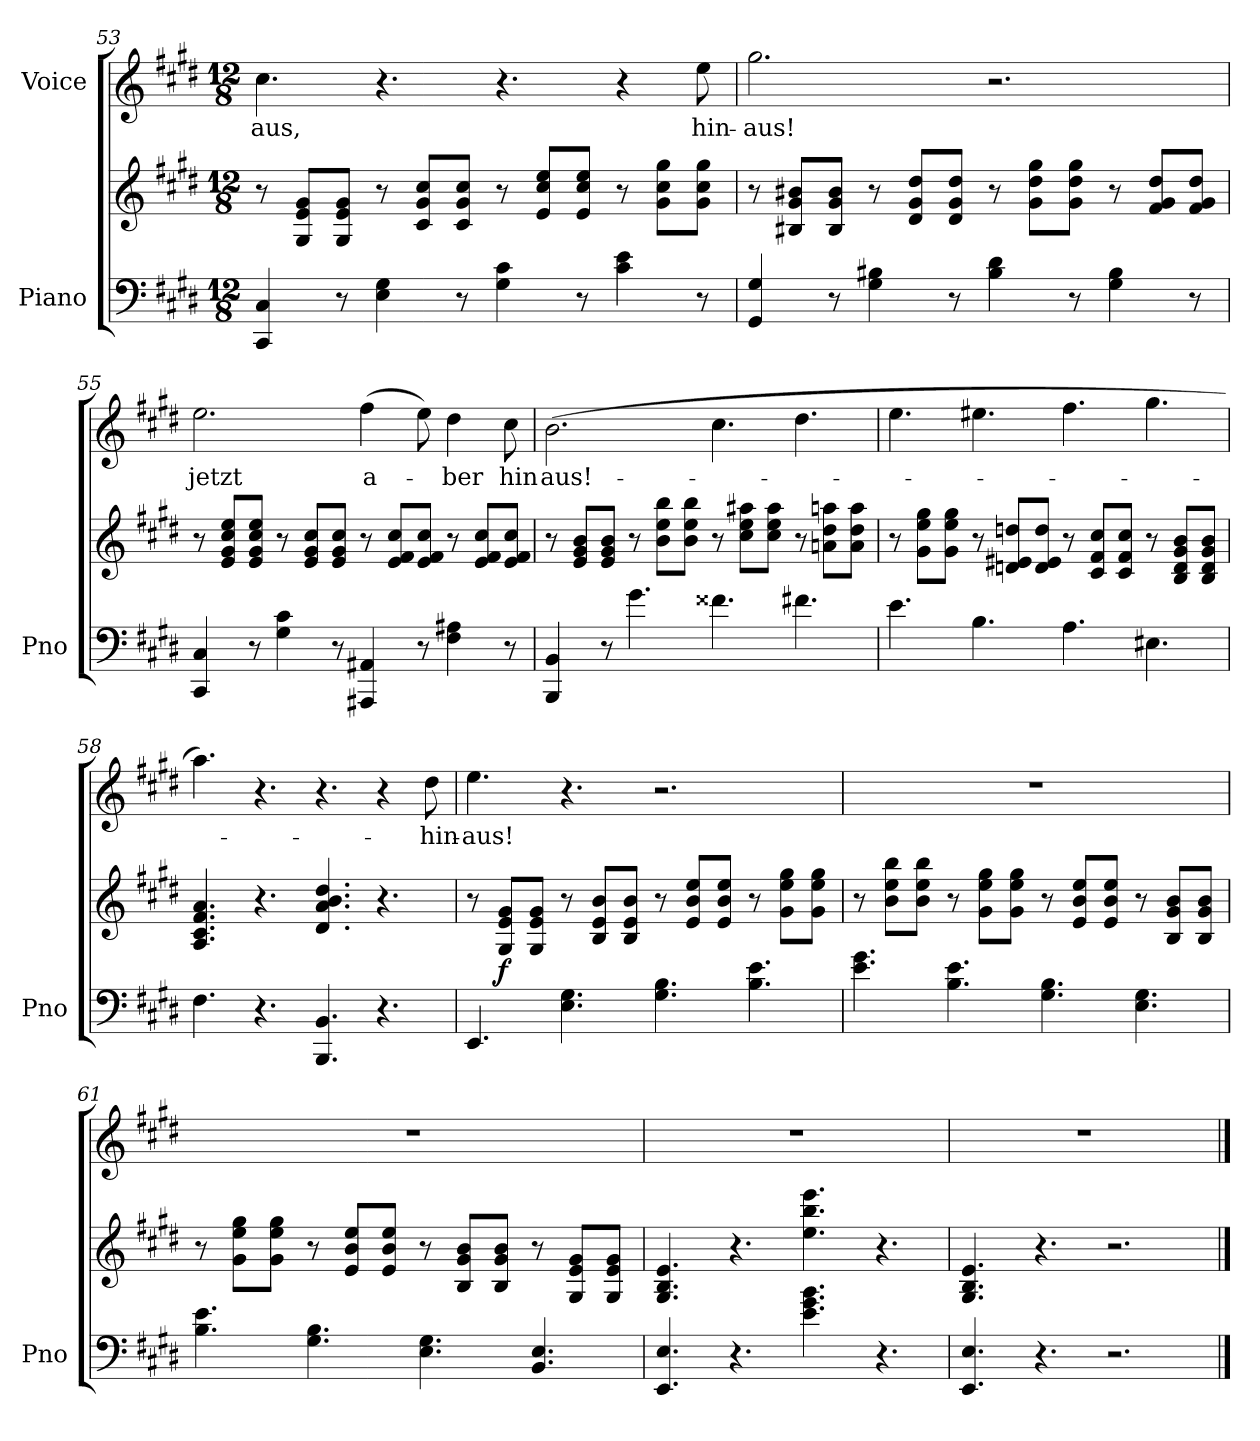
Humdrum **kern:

**kern	**kern	**dynam	**kern	**text
*part2	*part2	*part2	*part1	*part1
*staff3	*staff2	*staff2/3	*staff1	*staff1
*I"Piano	*	*	*I"Voice	*
*I'Pno	*	*	*	*
!!LO:LB:g=z
*clefF4	*clefG2	*	*clefG2	*
*k[f#c#g#d#]	*k[f#c#g#d#]	*	*k[f#c#g#d#]	*
*M12/8	*M12/8	*	*M12/8	*
=53	=53	=53	=53	=53
!	!	!	!	!LO:LY:b
4CC#/ 4C#/	8r	.	4.cc#\	-aus,
.	8G#/ 8e/ 8g#/L	.	.	.
8r	8G#/ 8e/ 8g#/J	.	.	.
4E\ 4G#\	8r	.	4.r	.
.	8c#/ 8g#/ 8cc#/L	.	.	.
8r	8c#/ 8g#/ 8cc#/J	.	.	.
4G#\ 4c#\	8r	.	4.r	.
.	8e/ 8cc#/ 8ee/L	.	.	.
8r	8e/ 8cc#/ 8ee/J	.	.	.
4c#\ 4e\	8r	.	4r	.
.	8g#\ 8cc#\ 8gg#\L	.	.	.
!	!	!	!	!LO:LY:b
8r	8g#\ 8cc#\ 8gg#\J	.	8ee\	hin-
!!LO:PB:g=z
=54	=54	=54	=54	=54
!	!	!	!	!LO:LY:b
4GG#/ 4G#/	8r	.	2.gg#\	-aus!
.	8B#X/ 8g#/ 8b#X/L	.	.	.
8r	8B#/ 8g#/ 8b#/J	.	.	.
4G#\ 4B#X\	8r	.	.	.
.	8d#/ 8g#/ 8dd#/L	.	.	.
8r	8d#/ 8g#/ 8dd#/J	.	.	.
4B#\ 4d#\	8r	.	2.r	.
.	8g#\ 8dd#\ 8gg#\L	.	.	.
8r	8g#\ 8dd#\ 8gg#\J	.	.	.
4G#\ 4B#\	8r	.	.	.
.	8f#/ 8g#/ 8dd#/L	.	.	.
8r	8f#/ 8g#/ 8dd#/J	.	.	.
=55	=55	=55	=55	=55
!	!	!	!	!LO:LY:b
4CC#/ 4C#/	8r	.	2.ee\	jetzt
.	8e/ 8g#/ 8cc#/ 8ee/L	.	.	.
8r	8e/ 8g#/ 8cc#/ 8ee/J	.	.	.
4G#\ 4c#\	8r	.	.	.
.	8e/ 8g#/ 8cc#/L	.	.	.
8r	8e/ 8g#/ 8cc#/J	.	.	.
!	!	!	!	!LO:LY:b
4AAA#X/ 4AA#X/	8r	.	(>4ff#\	a-
.	8e/ 8f#/ 8cc#/L	.	.	.
8r	8e/ 8f#/ 8cc#/J	.	8ee\)	.
!	!	!	!	!LO:LY:b
4F#\ 4A#X\	8r	.	4dd#\	-ber
.	8e/ 8f#/ 8cc#/L	.	.	.
!	!	!	!	!LO:LY:b
8r	8e/ 8f#/ 8cc#/J	.	8cc#\	hin
=56	=56	=56	=56	=56
!	!	!	!	!LO:LY:b
4BBB/ 4BB/	8r	.	(>2.b\	-aus!-
.	8e/ 8g#/ 8b/L	.	.	.
8r	8e/ 8g#/ 8b/J	.	.	.
4.g#\	8r	.	.	.
.	8b\ 8ee\ 8bb\L	.	.	.
.	8b\ 8ee\ 8bb\J	.	.	.
4.f##X\	8r	.	4.cc#\	.
.	8cc#\ 8ee\ 8aa#X\L	.	.	.
.	8cc#\ 8ee\ 8aa#\J	.	.	.
4.f#X\	8r	.	4.dd#\	.
.	8an\ 8dd#\ 8aan\L	.	.	.
.	8a\ 8dd#\ 8aa\J	.	.	.
!!LO:LB:g=z
=57	=57	=57	=57	=57
4.e\	8r	.	4.ee\	.
.	8g#\ 8ee\ 8gg#\L	.	.	.
.	8g#\ 8ee\ 8gg#\J	.	.	.
4.B\	8r	.	4.ee#X\	.
.	8dn/ 8e#X/ 8ddn/L	.	.	.
.	8d/ 8e#/ 8dd/J	.	.	.
4.A\	8r	.	4.ff#\	.
.	8c#/ 8f#/ 8cc#/L	.	.	.
.	8c#/ 8f#/ 8cc#/J	.	.	.
4.E#X\	8r	.	4.gg#\	.
.	8B/ 8d/ 8g#/ 8b/L	.	.	.
.	8B/ 8d/ 8g#/ 8b/J	.	.	.
!!LO:LB:g=z
=58	=58	=58	=58	=58
4.F#\	4.A/ 4.c#/ 4.f#/ 4.a/	.	4.aa\)	.
4.r	4.r	.	4.r	.
4.BBB/ 4.BB/	4.d#/ 4.a/ 4.b/ 4.dd#/	.	4.r	.
4.r	4.r	.	4r	.
!	!	!	!	!LO:LY:b
.	.	.	8dd#\	hin-
=59	=59	=59	=59	=59
!	!	!	!	!LO:LY:b
4.EE/	8r	.	4.ee\	-aus!
!	!	!LO:DY:b	!	!
.	8G#/ 8e/ 8g#/L	f	.	.
.	8G#/ 8e/ 8g#/J	.	.	.
4.E\ 4.G#\	8r	.	4.r	.
.	8B/ 8e/ 8b/L	.	.	.
.	8B/ 8e/ 8b/J	.	.	.
4.G#\ 4.B\	8r	.	2.r	.
.	8e/ 8b/ 8ee/L	.	.	.
.	8e/ 8b/ 8ee/J	.	.	.
4.B\ 4.e\	8r	.	.	.
.	8g#\ 8ee\ 8gg#\L	.	.	.
.	8g#\ 8ee\ 8gg#\J	.	.	.
=60	=60	=60	=60	=60
4.e\ 4.g#\	8r	.	1.r	.
.	8b\ 8ee\ 8bb\L	.	.	.
.	8b\ 8ee\ 8bb\J	.	.	.
4.B\ 4.e\	8r	.	.	.
.	8g#\ 8ee\ 8gg#\L	.	.	.
.	8g#\ 8ee\ 8gg#\J	.	.	.
4.G#\ 4.B\	8r	.	.	.
.	8e/ 8b/ 8ee/L	.	.	.
.	8e/ 8b/ 8ee/J	.	.	.
4.E\ 4.G#\	8r	.	.	.
.	8B/ 8g#/ 8b/L	.	.	.
.	8B/ 8g#/ 8b/J	.	.	.
=61	=61	=61	=61	=61
4.B\ 4.e\	8r	.	1.r	.
.	8g#\ 8ee\ 8gg#\L	.	.	.
.	8g#\ 8ee\ 8gg#\J	.	.	.
4.G#\ 4.B\	8r	.	.	.
.	8e/ 8b/ 8ee/L	.	.	.
.	8e/ 8b/ 8ee/J	.	.	.
4.E\ 4.G#\	8r	.	.	.
.	8B/ 8g#/ 8b/L	.	.	.
.	8B/ 8g#/ 8b/J	.	.	.
4.BB/ 4.E/	8r	.	.	.
.	8G#/ 8e/ 8g#/L	.	.	.
.	8G#/ 8e/ 8g#/J	.	.	.
!!LO:LB:g=z
=62	=62	=62	=62	=62
4.EE/ 4.E/	4.G#/ 4.B/ 4.e/	.	1.r	.
4.r	4.r	.	.	.
4.e\ 4.g#\ 4.b\	4.ee\ 4.bb\ 4.eee\	.	.	.
4.r	4.r	.	.	.
=63	=63	=63	=63	=63
4.EE/ 4.E/	4.G#/ 4.B/ 4.e/	.	1.r	.
4.r	4.r	.	.	.
2.r	2.r	.	.	.
==	==	==	==	==
*-	*-	*-	*-	*-
